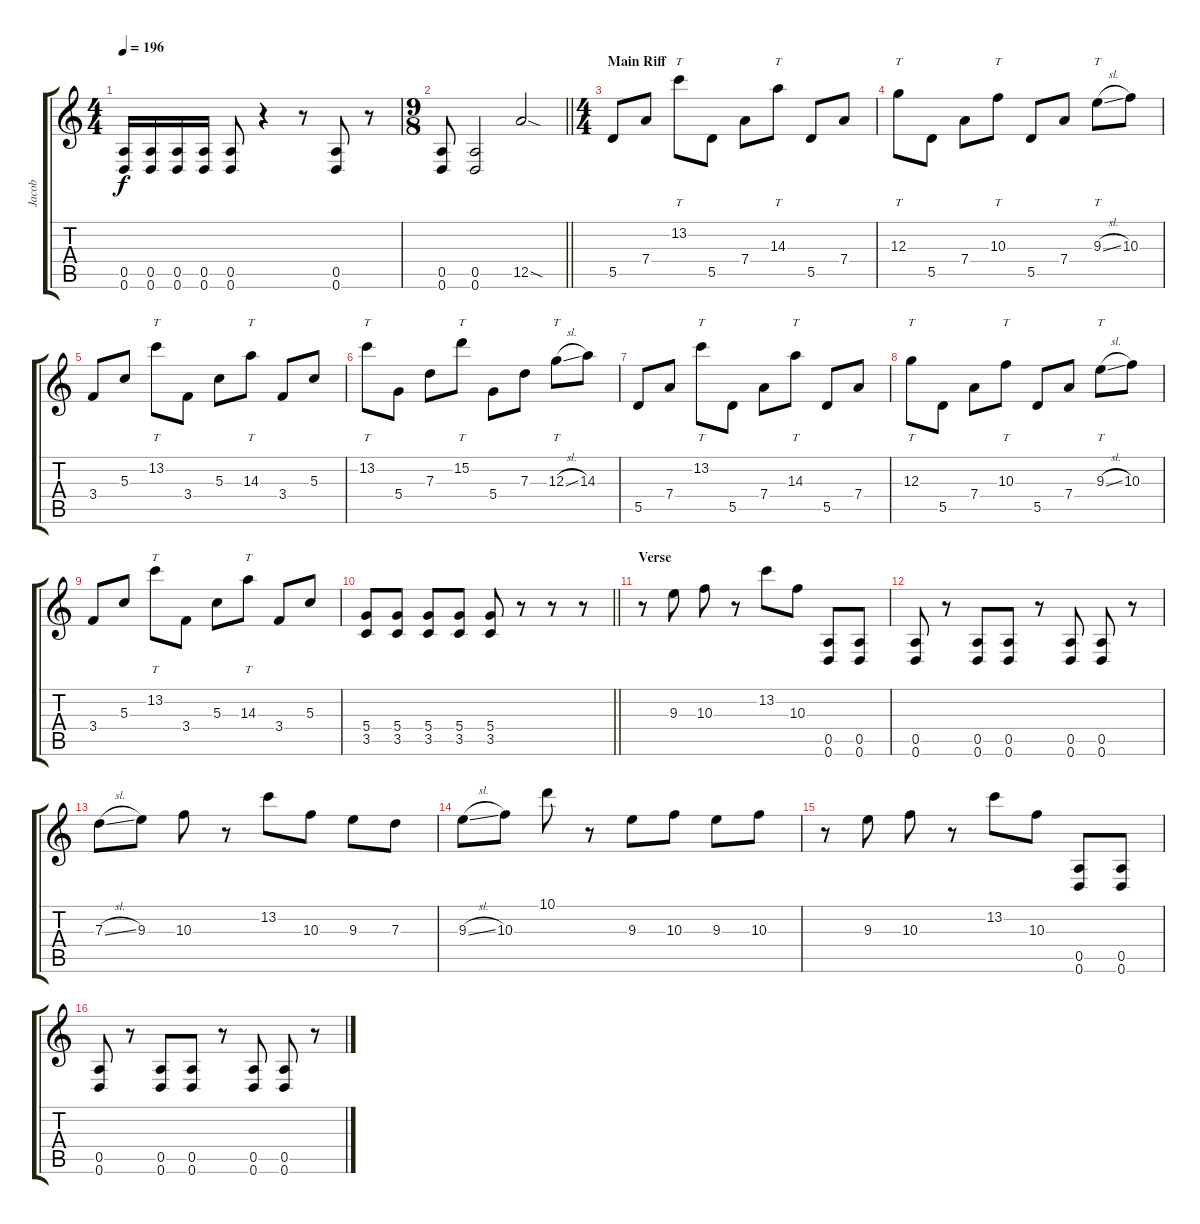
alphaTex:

\track ("Jacob" "Jacob") {instrument distortionguitar}
\staff {score tabs}
\tuning (E4 B3 G3 D3 A2 D2) {hide}
\ts (4 4)
\tempo 196
\clef g2
\ks aminor
(0.5 0.6).16{dy f} (0.5 0.6).16 (0.5 0.6).16 (0.5 0.6).16 (0.5 0.6).8 r.4 r.8 (0.5 0.6).8 r.8 |
\ts (9 8)
\barLineRight lightlight
(0.5 0.6).8 (0.5 0.6).2 12.5{sod}.2 |
\ts (4 4)
\section ("" "Main Riff")
5.5.8 7.4.8 13.2.8{tt} 5.5.8 7.4.8 14.3.8{tt} 5.5.8 7.4.8 |
12.3.8{tt} 5.5.8 7.4.8 10.3.8{tt} 5.5.8 7.4.8 9.3{sl}.8{tt} 10.3.8 |
3.4.8 5.3.8 13.2.8{tt} 3.4.8 5.3.8 14.3.8{tt} 3.4.8 5.3.8 |
13.2.8{tt} 5.4.8 7.3.8 15.2.8{tt} 5.4.8 7.3.8 12.3{sl}.8{tt} 14.3.8 |
5.5.8 7.4.8 13.2.8{tt} 5.5.8 7.4.8 14.3.8{tt} 5.5.8 7.4.8 |
12.3.8{tt} 5.5.8 7.4.8 10.3.8{tt} 5.5.8 7.4.8 9.3{sl}.8{tt} 10.3.8 |
3.4.8 5.3.8 13.2.8{tt} 3.4.8 5.3.8 14.3.8{tt} 3.4.8 5.3.8 |
\barLineRight lightlight
(5.4 3.5).8 (5.4 3.5).8 (5.4 3.5).8 (5.4 3.5).8 (5.4 3.5).8 r.8 r.8 r.8 |
\section ("" "Verse")
r.8 9.3.8 10.3.8 r.8 13.2.8 10.3.8 (0.5 0.6).8 (0.5 0.6).8 |
(0.5 0.6).8 r.8 (0.5 0.6).8 (0.5 0.6).8 r.8 (0.5 0.6).8 (0.5 0.6).8 r.8 |
7.3{sl}.8 9.3.8 10.3.8 r.8 13.2.8 10.3.8 9.3.8 7.3.8 |
9.3{sl}.8 10.3.8 10.1.8 r.8 9.3.8 10.3.8 9.3.8 10.3.8 |
r.8 9.3.8 10.3.8 r.8 13.2.8 10.3.8 (0.5 0.6).8 (0.5 0.6).8 |
(0.5 0.6).8 r.8 (0.5 0.6).8 (0.5 0.6).8 r.8 (0.5 0.6).8 (0.5 0.6).8 r.8
